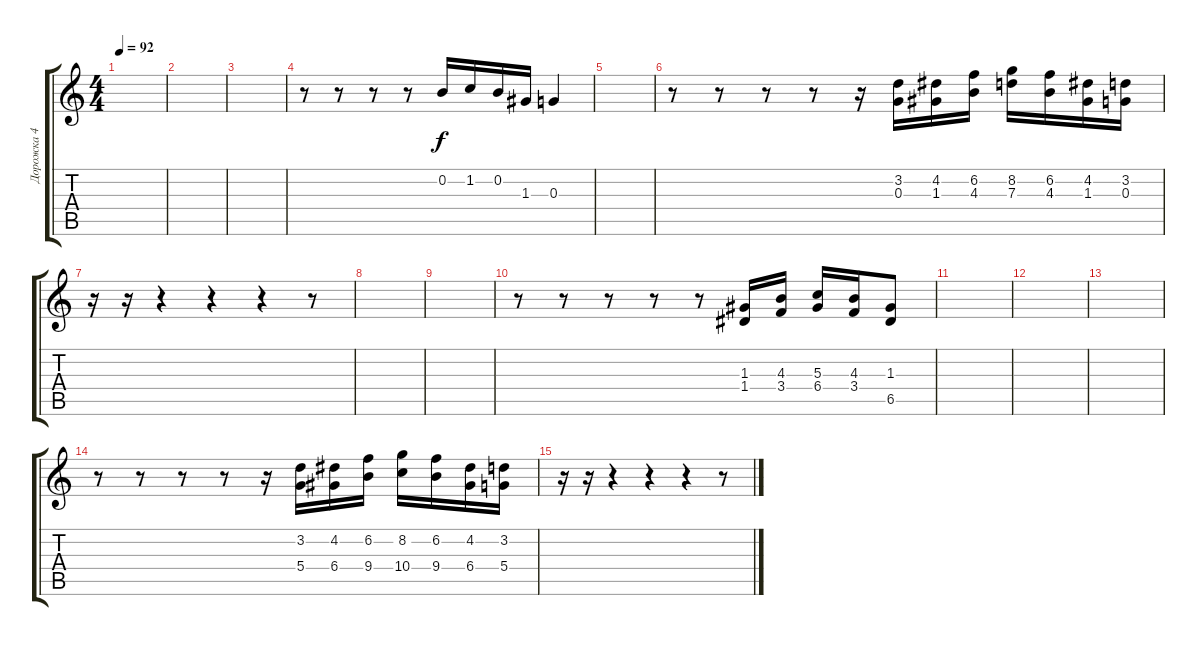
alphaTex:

\track ("Дорожка 4" "Дорожка 4") {instrument banjo}
\staff {score tabs}
\tuning (E4 B3 G3 D3 A2 E2) {hide}
\displaytranspose 12
\ts (4 4)
\tempo 92
\clef g2
\ks c
|
|
|
r.8 r.8 r.8 r.8 0.2.16 1.2.16 0.2.16 1.3.16 0.3.4 |
|
r.8 r.8 r.8 r.8 r.16 (3.2 0.3).16 (4.2 1.3).16 (6.2 4.3).16 (8.2 7.3).16 (6.2 4.3).16 (4.2 1.3).16 (3.2 0.3).16 |
r.16 r.16 r.4 r.4 r.4 r.8 |
|
|
r.8 r.8 r.8 r.8 r.8 (1.3 1.4).16 (4.3 3.4).16 (5.3 6.4).16 (4.3 3.4).16 (1.3 6.5).8 |
|
|
|
r.8 r.8 r.8 r.8 r.16 (3.2 5.4).16 (4.2 6.4).16 (6.2 9.4).16 (8.2 10.4).16 (6.2 9.4).16 (4.2 6.4).16 (3.2 5.4).16 |
r.16 r.16 r.4 r.4 r.4 r.8
